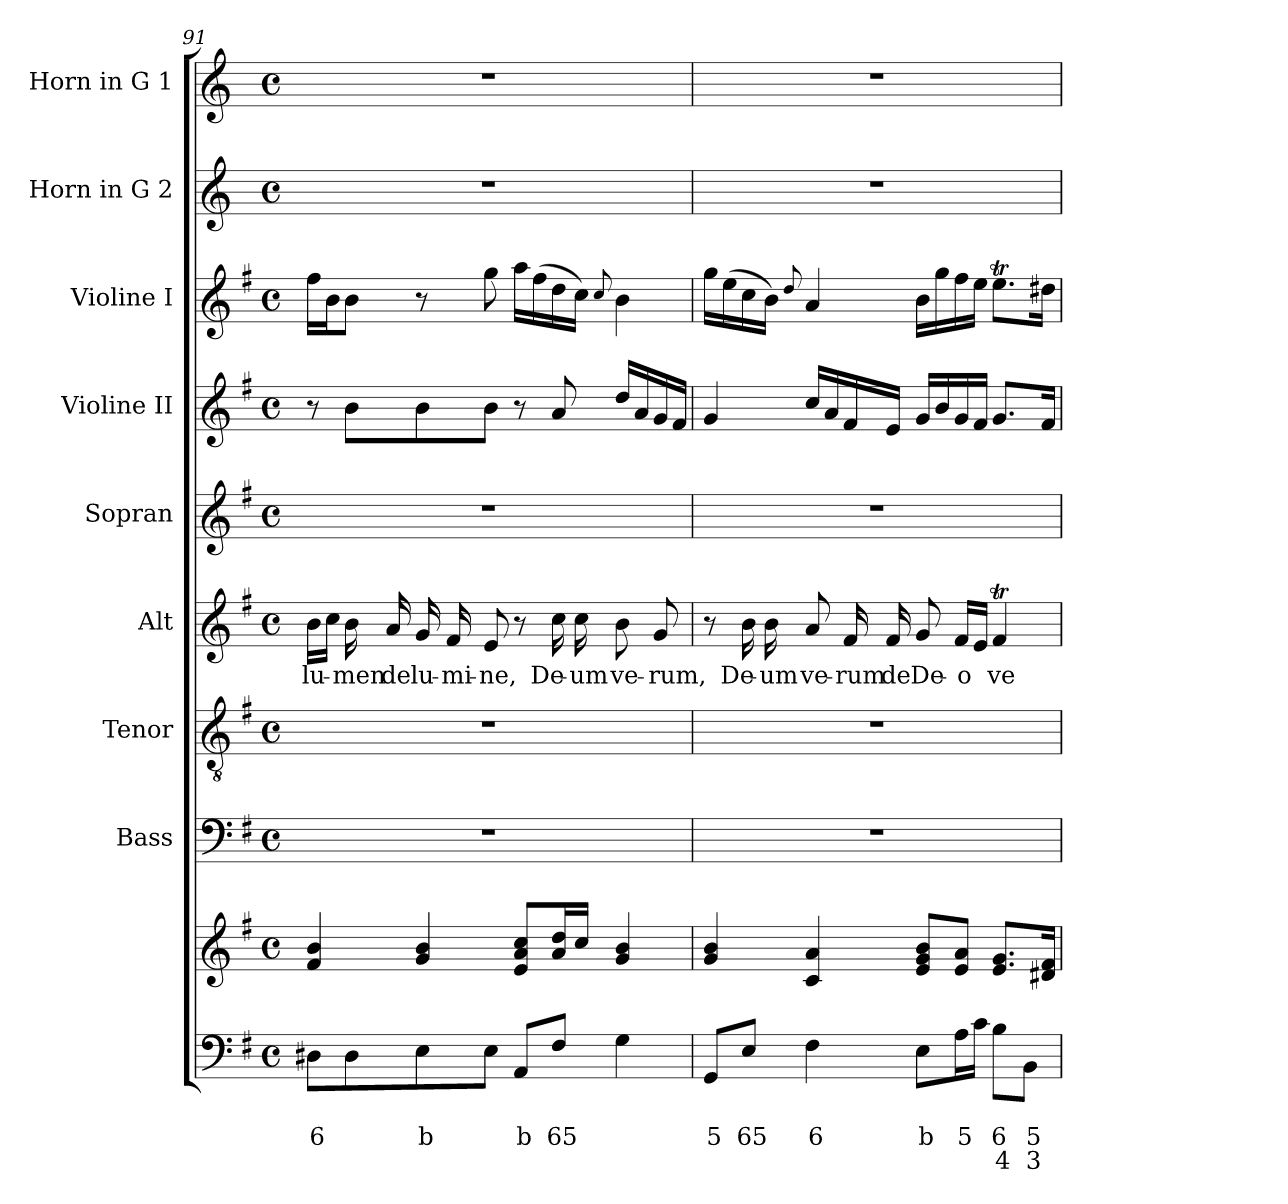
**kern	**text	**text	**text	**kern	**kern	**kern	**kern	**text	**kern	**kern	**kern	**kern	**kern
*part9	*part9	*part9	*part9	*part9	*part8	*part7	*part6	*part6	*part5	*part4	*part3	*part2	*part1
*staff10	*staff10	*staff10	*staff10	*staff9	*staff8	*staff7	*staff6	*staff6	*staff5	*staff4	*staff3	*staff2	*staff1
*	*	*	*	*	*I"Bass	*I"Tenor	*I"Alt	*	*I"Sopran	*I"Violine II	*I"Violine I	*I"Horn in G 2	*I"Horn in G 1
*	*	*	*	*	*I'B.	*I'T.	*I'A.	*	*I'S.	*I'Vl. II	*I'Vl. I	*	*
*clefF4	*	*	*	*clefG2	*clefF4	*clefGv2	*clefG2	*	*clefG2	*clefG2	*clefG2	*clefG2	*clefG2
*	*	*	*	*	*	*	*	*	*	*	*	*ITrd3c5	*ITrd3c5
*k[f#]	*	*	*	*k[f#]	*k[f#]	*k[f#]	*k[f#]	*	*k[f#]	*k[f#]	*k[f#]	*k[f#]	*k[f#]
*G:	*	*	*	*G:	*G:	*G:	*G:	*	*G:	*G:	*G:	*G:	*G:
*M4/4	*	*	*	*M4/4	*M4/4	*M4/4	*M4/4	*	*M4/4	*M4/4	*M4/4	*M4/4	*M4/4
*met(c)	*	*	*	*met(c)	*met(c)	*met(c)	*met(c)	*	*met(c)	*met(c)	*met(c)	*met(c)	*met(c)
=91	=91	=91	=91	=91	=91	=91	=91	=91	=91	=91	=91	=91	=91
!	!	!LO:LY:b	!	!	!	!	!	!LO:LY:b	!	!	!	!	!
8D#X\L	.	6	.	4f#/ 4b/	1r	1r	16b\LL	lu-	1r	8r	16ff#\LL	1r	1r
.	.	.	.	.	.	.	16cc\JJ	.	.	.	16b\J	.	.
!	!	!	!	!	!	!	!	!LO:LY:b	!	!	!	!	!
8D#\	.	.	.	.	.	.	16b\	-men	.	8b\L	8b\J	.	.
!	!	!	!	!	!	!	!	!LO:LY:b	!	!	!	!	!
.	.	.	.	.	.	.	16a/	de	.	.	.	.	.
!	!	!LO:LY:b	!	!	!	!	!	!LO:LY:b	!	!	!	!	!
8E\	.	b	.	4g/ 4b/	.	.	16g/	lu-	.	8b\	8r	.	.
!	!	!	!	!	!	!	!	!LO:LY:b	!	!	!	!	!
.	.	.	.	.	.	.	16f#/	-mi-	.	.	.	.	.
!	!	!	!	!	!	!	!	!LO:LY:b	!	!	!	!	!
8E\J	.	.	.	.	.	.	8e/	-ne,	.	8b\J	8gg\	.	.
!	!	!LO:LY:b	!	!	!	!	!	!	!	!	!	!	!
8AA/L	.	b	.	8e/ 8a/ 8cc/L	.	.	8r	.	.	8r	16aa\LL	.	.
.	.	.	.	.	.	.	.	.	.	.	(>16ff#\	.	.
!	!	!LO:LY:b	!	!	!	!	!	!LO:LY:b	!	!	!	!	!
8F#/J	.	65	.	16a/ 16dd/L	.	.	16cc\	De-	.	8a/	16dd\	.	.
!	!	!	!	!	!	!	!	!LO:LY:b	!	!	!	!	!
.	.	.	.	16cc/JJ	.	.	16cc\	-um	.	.	16cc\JJ)	.	.
.	.	.	.	.	.	.	.	.	.	.	8qqcc/	.	.
!	!	!	!	!	!	!	!	!LO:LY:b	!	!	!	!	!
4G\	.	.	.	4g/ 4b/	.	.	8b\	ve-	.	16dd/LL	4b\	.	.
.	.	.	.	.	.	.	.	.	.	16a/	.	.	.
!	!	!	!	!	!	!	!	!LO:LY:b	!	!	!	!	!
.	.	.	.	.	.	.	8g/	-rum,	.	16g/	.	.	.
.	.	.	.	.	.	.	.	.	.	16f#/JJ	.	.	.
=92	=92	=92	=92	=92	=92	=92	=92	=92	=92	=92	=92	=92	=92
!	!	!LO:LY:b	!	!	!	!	!	!	!	!	!	!	!
8GG/L	.	5	.	4g/ 4b/	1r	1r	8r	.	1r	4g/	16gg\LL	1r	1r
.	.	.	.	.	.	.	.	.	.	.	(>16ee\	.	.
!	!	!LO:LY:b	!	!	!	!	!	!LO:LY:b	!	!	!	!	!
8E/J	.	65	.	.	.	.	16b\	De-	.	.	16cc\	.	.
!	!	!	!	!	!	!	!	!LO:LY:b	!	!	!	!	!
.	.	.	.	.	.	.	16b\	-um	.	.	16b\JJ)	.	.
.	.	.	.	.	.	.	.	.	.	.	8qqdd/	.	.
!	!	!LO:LY:b	!	!	!	!	!	!LO:LY:b	!	!	!	!	!
4F#\	.	6	.	4c/ 4a/	.	.	8a/	ve-	.	16cc/LL	4a/	.	.
.	.	.	.	.	.	.	.	.	.	16a/	.	.	.
!	!	!	!	!	!	!	!	!LO:LY:b	!	!	!	!	!
.	.	.	.	.	.	.	16f#/	-rum	.	16f#/	.	.	.
!	!	!	!	!	!	!	!	!LO:LY:b	!	!	!	!	!
.	.	.	.	.	.	.	16f#/	de	.	16e/JJ	.	.	.
!	!	!LO:LY:b	!	!	!	!	!	!LO:LY:b	!	!	!	!	!
8E\L	.	b	.	8e/ 8g/ 8b/L	.	.	8g/	De-	.	16g/LL	16b\LL	.	.
.	.	.	.	.	.	.	.	.	.	16b/	16gg\	.	.
!	!	!LO:LY:b	!	!	!	!	!	!LO:LY:b	!	!	!	!	!
16A\L	.	5	.	8e/ 8a/J	.	.	16f#/LL	-o	.	16g/	16ff#\	.	.
!	!	!LO:LY:b	!	!	!	!	!	!	!	!	!	!	!
16c\JJ	.	_	.	.	.	.	16e/JJ	.	.	16f#/JJ	16ee\JJ	.	.
!	!	!LO:LY:b	!LO:LY:b	!	!	!	!	!LO:LY:b	!	!	!	!	!
8B\L	.	6	4	8.e/ 8.g/L	.	.	4f#t/	ve-	.	8.g/L	8.eeT\L	.	.
!	!	!LO:LY:b	!LO:LY:b	!	!	!	!	!	!	!	!	!	!
8BB\J	.	5	3	.	.	.	.	.	.	.	.	.	.
.	.	.	.	16d#X/ 16f#/Jk	.	.	.	.	.	16f#/Jk	16dd#X\Jk	.	.
=	=	=	=	=	=	=	=	=	=	=	=	=	=
*-	*-	*-	*-	*-	*-	*-	*-	*-	*-	*-	*-	*-	*-
